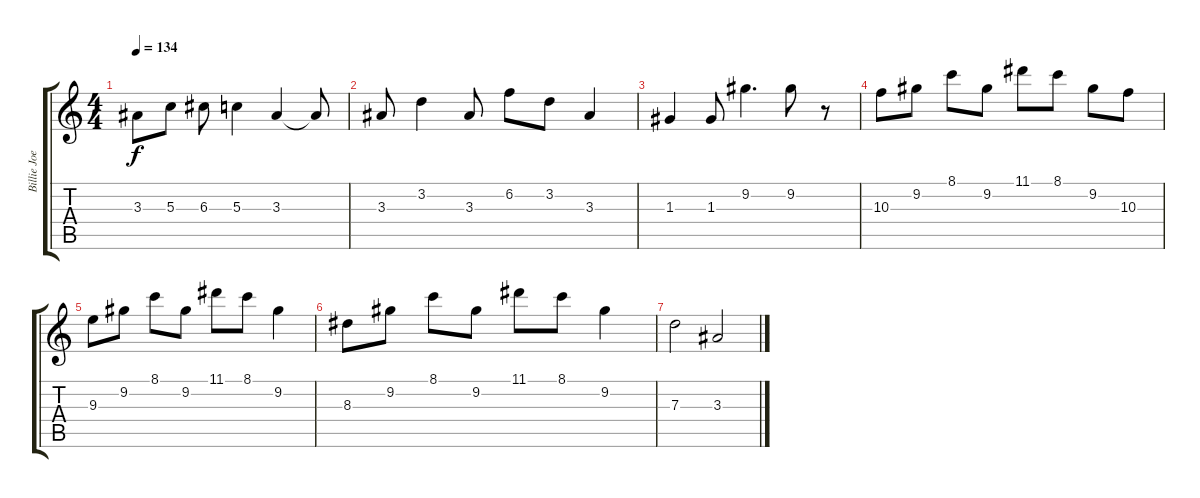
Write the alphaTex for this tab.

\track ("Billie Joe(Guitar2)" "Billie Joe") {instrument distortionguitar}
\staff {score tabs}
\tuning (E4 B3 G3 D3 A2 E2) {hide}
\ts (4 4)
\tempo 134
\clef g2
\ks c
3.3.8{dy f} 5.3.8 6.3.8 5.3.4 3.3.4 3.3{t}.8 |
3.3.8 3.2.4 3.3.8 6.2.8 3.2.8 3.3.4 |
1.3.4 1.3.8 9.2.4{d} 9.2.8 r.8 |
10.3.8 9.2.8 8.1.8 9.2.8 11.1.8 8.1.8 9.2.8 10.3.8 |
9.3.8 9.2.8 8.1.8 9.2.8 11.1.8 8.1.8 9.2.4 |
8.3.8 9.2.8 8.1.8 9.2.8 11.1.8 8.1.8 9.2.4 |
7.3.2 3.3.2
